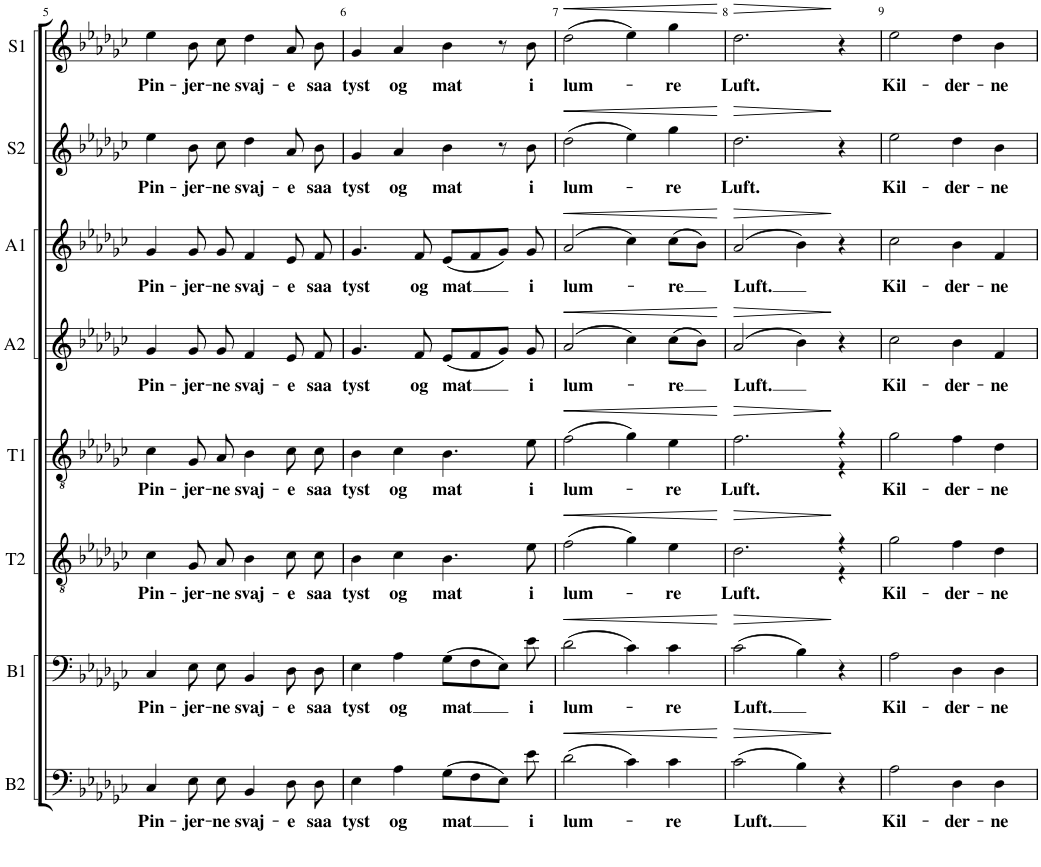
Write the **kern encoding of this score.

**kern	**text	**dynam	**kern	**text	**dynam	**kern	**text	**dynam	**kern	**text	**dynam	**kern	**text	**dynam	**kern	**text	**dynam	**kern	**text	**dynam	**kern	**text	**dynam
*part8	*part8	*part8	*part7	*part7	*part7	*part6	*part6	*part6	*part5	*part5	*part5	*part4	*part4	*part4	*part3	*part3	*part3	*part2	*part2	*part2	*part1	*part1	*part1
*staff8	*staff8	*staff8	*staff7	*staff7	*staff7	*staff6	*staff6	*staff6	*staff5	*staff5	*staff5	*staff4	*staff4	*staff4	*staff3	*staff3	*staff3	*staff2	*staff2	*staff2	*staff1	*staff1	*staff1
*I"Basse2	*	*	*I"Basse1	*	*	*I"Tenor1	*	*	*I"Tenor1	*	*	*I"Alto2	*	*	*I"Alto1	*	*	*I"Soprano2	*	*	*I"Soprano1	*	*
*I'B2	*	*	*I'B1	*	*	*I'T2	*	*	*I'T1	*	*	*I'A2	*	*	*I'A1	*	*	*I'S2	*	*	*I'S1	*	*
!!LO:PB:g=z
*clefF4	*	*	*clefF4	*	*	*clefGv2	*	*	*clefGv2	*	*	*clefG2	*	*	*clefG2	*	*	*clefG2	*	*	*clefG2	*	*
*k[b-e-a-d-g-c-]	*	*	*k[b-e-a-d-g-c-]	*	*	*k[b-e-a-d-g-c-]	*	*	*k[b-e-a-d-g-c-]	*	*	*k[b-e-a-d-g-c-]	*	*	*k[b-e-a-d-g-c-]	*	*	*k[b-e-a-d-g-c-]	*	*	*k[b-e-a-d-g-c-]	*	*
*M4/4	*	*	*M4/4	*	*	*M4/4	*	*	*M4/4	*	*	*M4/4	*	*	*M4/4	*	*	*M4/4	*	*	*M4/4	*	*
*met(c)	*	*	*met(c)	*	*	*met(c)	*	*	*met(c)	*	*	*met(c)	*	*	*met(c)	*	*	*met(c)	*	*	*met(c)	*	*
=5	=5	=5	=5	=5	=5	=5	=5	=5	=5	=5	=5	=5	=5	=5	=5	=5	=5	=5	=5	=5	=5	=5	=5
!	!LO:LY:b	!	!	!LO:LY:b	!	!	!LO:LY:b	!	!	!LO:LY:b	!	!	!LO:LY:b	!	!	!LO:LY:b	!	!	!LO:LY:b	!	!	!LO:LY:b	!
4C-/	Pin-	.	4C-/	Pin-	.	4c-\	Pin-	.	4c-\	Pin-	.	4g-/	Pin-	.	4g-/	Pin-	.	4ee-\	Pin-	.	4ee-\	Pin-	.
!	!LO:LY:b	!	!	!LO:LY:b	!	!	!LO:LY:b	!	!	!LO:LY:b	!	!	!LO:LY:b	!	!	!LO:LY:b	!	!	!LO:LY:b	!	!	!LO:LY:b	!
8E-\	-jer-	.	8E-\	-jer-	.	8G-/L	-jer-	.	8G-/L	-jer-	.	8g-/	-jer-	.	8g-/	-jer-	.	8b-\L	-jer-	.	8b-\L	-jer-	.
!	!LO:LY:b	!	!	!LO:LY:b	!	!	!LO:LY:b	!	!	!LO:LY:b	!	!	!LO:LY:b	!	!	!LO:LY:b	!	!	!LO:LY:b	!	!	!LO:LY:b	!
8E-\	-ne	.	8E-\	-ne	.	8A-/J	-ne	.	8A-/J	-ne	.	8g-/	-ne	.	8g-/	-ne	.	8cc-\J	-ne	.	8cc-\J	-ne	.
!	!LO:LY:b	!	!	!LO:LY:b	!	!	!LO:LY:b	!	!	!LO:LY:b	!	!	!LO:LY:b	!	!	!LO:LY:b	!	!	!LO:LY:b	!	!	!LO:LY:b	!
4BB-/	svaj-	.	4BB-/	svaj-	.	4B-\	svaj-	.	4B-\	svaj-	.	4f/	svaj-	.	4f/	svaj-	.	4dd-\	svaj-	.	4dd-\	svaj-	.
!	!LO:LY:b	!	!	!LO:LY:b	!	!	!LO:LY:b	!	!	!LO:LY:b	!	!	!LO:LY:b	!	!	!LO:LY:b	!	!	!LO:LY:b	!	!	!LO:LY:b	!
8D-\	-e	.	8D-\	-e	.	8c-\L	-e	.	8c-\L	-e	.	8e-/	-e	.	8e-/	-e	.	8a-/L	-e	.	8a-/L	-e	.
!	!LO:LY:b	!	!	!LO:LY:b	!	!	!LO:LY:b	!	!	!LO:LY:b	!	!	!LO:LY:b	!	!	!LO:LY:b	!	!	!LO:LY:b	!	!	!LO:LY:b	!
8D-\	saa	.	8D-\	saa	.	8c-\J	saa	.	8c-\J	saa	.	8f/	saa	.	8f/	saa	.	8b-/J	saa	.	8b-/J	saa	.
=6	=6	=6	=6	=6	=6	=6	=6	=6	=6	=6	=6	=6	=6	=6	=6	=6	=6	=6	=6	=6	=6	=6	=6
!	!LO:LY:b	!	!	!LO:LY:b	!	!	!LO:LY:b	!	!	!LO:LY:b	!	!	!LO:LY:b	!	!	!LO:LY:b	!	!	!LO:LY:b	!	!	!LO:LY:b	!
4E-\	tyst	.	4E-\	tyst	.	4B-\	tyst	.	4B-\	tyst	.	4.g-/	tyst	.	4.g-/	tyst	.	4g-/	tyst	.	4g-/	tyst	.
!	!LO:LY:b	!	!	!LO:LY:b	!	!	!LO:LY:b	!	!	!LO:LY:b	!	!	!	!	!	!	!	!	!LO:LY:b	!	!	!LO:LY:b	!
4A-\	og	.	4A-\	og	.	4c-\	og	.	4c-\	og	.	.	.	.	.	.	.	4a-/	og	.	4a-/	og	.
!	!	!	!	!	!	!	!	!	!	!	!	!	!LO:LY:b	!	!	!LO:LY:b	!	!	!	!	!	!	!
.	.	.	.	.	.	.	.	.	.	.	.	8f/	og	.	8f/	og	.	.	.	.	.	.	.
!	!LO:LY:b	!	!	!LO:LY:b	!	!	!LO:LY:b	!	!	!LO:LY:b	!	!	!LO:LY:b	!	!	!LO:LY:b	!	!	!LO:LY:b	!	!	!LO:LY:b	!
(>8G-\L	mat	.	(>8G-\L	mat	.	4.B-\	mat	.	4.B-\	mat	.	(<8e-/L	mat	.	(<8e-/L	mat	.	4b-\	mat	.	4b-\	mat	.
8F\	.	.	8F\	.	.	.	.	.	.	.	.	8f/	.	.	8f/	.	.	.	.	.	.	.	.
8E-\J)	.	.	8E-\J)	.	.	.	.	.	.	.	.	8g-/J)	.	.	8g-/J)	.	.	8r	.	.	8r	.	.
!	!LO:LY:b	!	!	!LO:LY:b	!	!	!LO:LY:b	!	!	!LO:LY:b	!	!	!LO:LY:b	!	!	!LO:LY:b	!	!	!LO:LY:b	!	!	!LO:LY:b	!
8e-\	i	.	8e-\	i	.	8e-\	i	.	8e-\	i	.	8g-/	i	.	8g-/	i	.	8b-\	i	.	8b-\	i	.
=7	=7	=7	=7	=7	=7	=7	=7	=7	=7	=7	=7	=7	=7	=7	=7	=7	=7	=7	=7	=7	=7	=7	=7
!	!LO:LY:b	!LO:HP:b	!	!LO:LY:b	!LO:HP:b	!	!LO:LY:b	!LO:HP:b	!	!LO:LY:b	!LO:HP:b	!	!LO:LY:b	!LO:HP:b	!	!LO:LY:b	!LO:HP:b	!	!LO:LY:b	!LO:HP:b	!	!LO:LY:b	!LO:HP:b
(>2d-\	lum-	<	(>2d-\	lum-	<	(>2f\	lum-	<	(>2f\	lum-	<	(>2a-/	lum-	<	(>2a-/	lum-	<	(>2dd-\	lum-	<	(>2dd-\	lum-	<
4c-\)	.	.	4c-\)	.	.	4g-\)	.	.	4g-\)	.	.	4cc-\)	.	.	4cc-\)	.	.	4ee-\)	.	.	4ee-\)	.	.
!	!LO:LY:b	!	!	!LO:LY:b	!	!	!LO:LY:b	!	!	!LO:LY:b	!	!	!LO:LY:b	!	!	!LO:LY:b	!	!	!LO:LY:b	!	!	!LO:LY:b	!
4c-\	-re	.	4c-\	-re	.	4e-\	-re	.	4e-\	-re	.	(>8cc-\L	-re	.	(>8cc-\L	-re	.	4gg-\	-re	.	4gg-\	-re	.
.	.	.	.	.	.	.	.	.	.	.	.	8b-\J)	.	.	8b-\J)	.	.	.	.	.	.	.	.
.	.	[	.	.	[	.	.	[	.	.	[	.	.	[	.	.	[	.	.	[	.	.	[
=8	=8	=8	=8	=8	=8	=8	=8	=8	=8	=8	=8	=8	=8	=8	=8	=8	=8	=8	=8	=8	=8	=8	=8
!	!LO:LY:b	!LO:HP:b	!	!LO:LY:b	!LO:HP:b	!	!LO:LY:b	!LO:HP:b	!	!LO:LY:b	!LO:HP:b	!	!LO:LY:b	!LO:HP:b	!	!LO:LY:b	!LO:HP:b	!	!LO:LY:b	!LO:HP:b	!	!LO:LY:b	!LO:HP:b
*	*	*	*	*	*	*^	*	*	*^	*	*	*	*	*	*	*	*	*	*	*	*	*	*
(>2c-\	Luft.	>	(>2c-\	Luft.	>	2.d-\	2.ryy	Luft.	>	2.f\	2.ryy	Luft.	>	(>2a-/	Luft.	>	(>2a-/	Luft.	>	2.dd-\	Luft.	>	2.dd-\	Luft.	>
4B-\)	.	.	4B-\)	.	.	.	.	.	.	.	.	.	.	4b-\)	.	.	4b-\)	.	.	.	.	.	.	.	.
4r	.	]	4r	.	]	4r	4r	.	]	4r	4r	.	]	4r	.	]	4r	.	]	4r	.	]	4r	.	]
=9	=9	=9	=9	=9	=9	=9	=9	=9	=9	=9	=9	=9	=9	=9	=9	=9	=9	=9	=9	=9	=9	=9	=9	=9	=9
!	!LO:LY:b	!	!	!LO:LY:b	!	!	!	!LO:LY:b	!	!	!	!LO:LY:b	!	!	!LO:LY:b	!	!	!LO:LY:b	!	!	!LO:LY:b	!	!	!LO:LY:b	!
*	*	*	*	*	*	*v	*v	*	*	*	*	*	*	*	*	*	*	*	*	*	*	*	*	*	*
*	*	*	*	*	*	*	*	*	*v	*v	*	*	*	*	*	*	*	*	*	*	*	*	*	*
2A-\	Kil-	.	2A-\	Kil-	.	2g-\	Kil-	.	2g-\	Kil-	.	2cc-\	Kil-	.	2cc-\	Kil-	.	2ee-\	Kil-	.	2ee-\	Kil-	.
!	!LO:LY:b	!	!	!LO:LY:b	!	!	!LO:LY:b	!	!	!LO:LY:b	!	!	!LO:LY:b	!	!	!LO:LY:b	!	!	!LO:LY:b	!	!	!LO:LY:b	!
4D-\	-der-	.	4D-\	-der-	.	4f\	-der-	.	4f\	-der-	.	4b-\	-der-	.	4b-\	-der-	.	4dd-\	-der-	.	4dd-\	-der-	.
!	!LO:LY:b	!	!	!LO:LY:b	!	!	!LO:LY:b	!	!	!LO:LY:b	!	!	!LO:LY:b	!	!	!LO:LY:b	!	!	!LO:LY:b	!	!	!LO:LY:b	!
4D-\	-ne	.	4D-\	-ne	.	4d-\	-ne	.	4d-\	-ne	.	4f/	-ne	.	4f/	-ne	.	4b-\	-ne	.	4b-\	-ne	.
=	=	=	=	=	=	=	=	=	=	=	=	=	=	=	=	=	=	=	=	=	=	=	=
*-	*-	*-	*-	*-	*-	*-	*-	*-	*-	*-	*-	*-	*-	*-	*-	*-	*-	*-	*-	*-	*-	*-	*-
